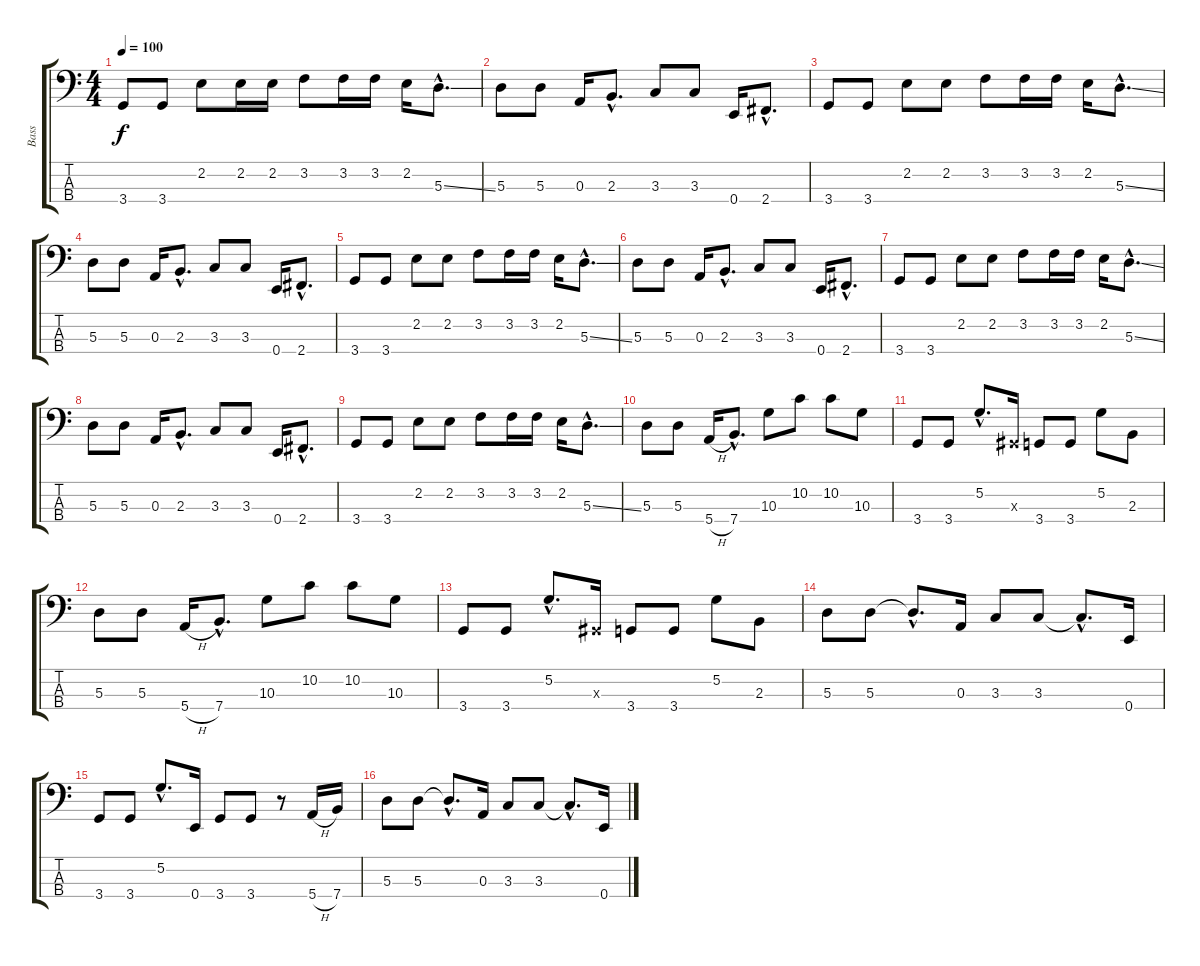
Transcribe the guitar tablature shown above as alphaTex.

\track ("Bass" "Bass") {instrument electricbassfinger}
\staff {score tabs}
\tuning (G2 D2 A1 E1) {hide}
\ts (4 4)
\tempo 100
\clef f4
\ks c
3.4.8{dy f} 3.4.8 2.2.8 2.2.16 2.2.16 3.2.8 3.2.16 3.2.16 2.2.16 5.3{ss hac}.8{d} |
5.3.8 5.3.8 0.3.16 2.3{hac}.8{d} 3.3.8 3.3.8 0.4.16 2.4{hac}.8{d} |
3.4.8 3.4.8 2.2.8 2.2.8 3.2.8 3.2.16 3.2.16 2.2.16 5.3{ss hac}.8{d} |
5.3.8 5.3.8 0.3.16 2.3{hac}.8{d} 3.3.8 3.3.8 0.4.16 2.4{hac}.8{d} |
3.4.8 3.4.8 2.2.8 2.2.8 3.2.8 3.2.16 3.2.16 2.2.16 5.3{ss hac}.8{d} |
5.3.8 5.3.8 0.3.16 2.3{hac}.8{d} 3.3.8 3.3.8 0.4.16 2.4{hac}.8{d} |
3.4.8 3.4.8 2.2.8 2.2.8 3.2.8 3.2.16 3.2.16 2.2.16 5.3{ss hac}.8{d} |
5.3.8 5.3.8 0.3.16 2.3{hac}.8{d} 3.3.8 3.3.8 0.4.16 2.4{hac}.8{d} |
3.4.8 3.4.8 2.2.8 2.2.8 3.2.8 3.2.16 3.2.16 2.2.16 5.3{ss hac}.8{d} |
5.3.8 5.3.8 5.4{h}.16 7.4{hac}.8{d} 10.3.8 10.2.8 10.2.8 10.3.8 |
3.4.8 3.4.8 5.2{hac}.8{d} -1.3{x}.16 3.4.8 3.4.8 5.2.8 2.3.8 |
5.3.8 5.3.8 5.4{h}.16 7.4{hac}.8{d} 10.3.8 10.2.8 10.2.8 10.3.8 |
3.4.8 3.4.8 5.2{hac}.8{d} -1.3{x}.16 3.4.8 3.4.8 5.2.8 2.3.8 |
5.3.8 5.3.8 5.3{hac t}.8{d} 0.3.16 3.3.8 3.3.8 3.3{hac t}.8{d} 0.4.16 |
3.4.8 3.4.8 5.2{hac}.8{d} 0.4.16 3.4.8 3.4.8 r.8 5.4{h}.16 7.4.16 |
5.3.8 5.3.8 5.3{hac t}.8{d} 0.3.16 3.3.8 3.3.8 3.3{hac t}.8{d} 0.4.16
